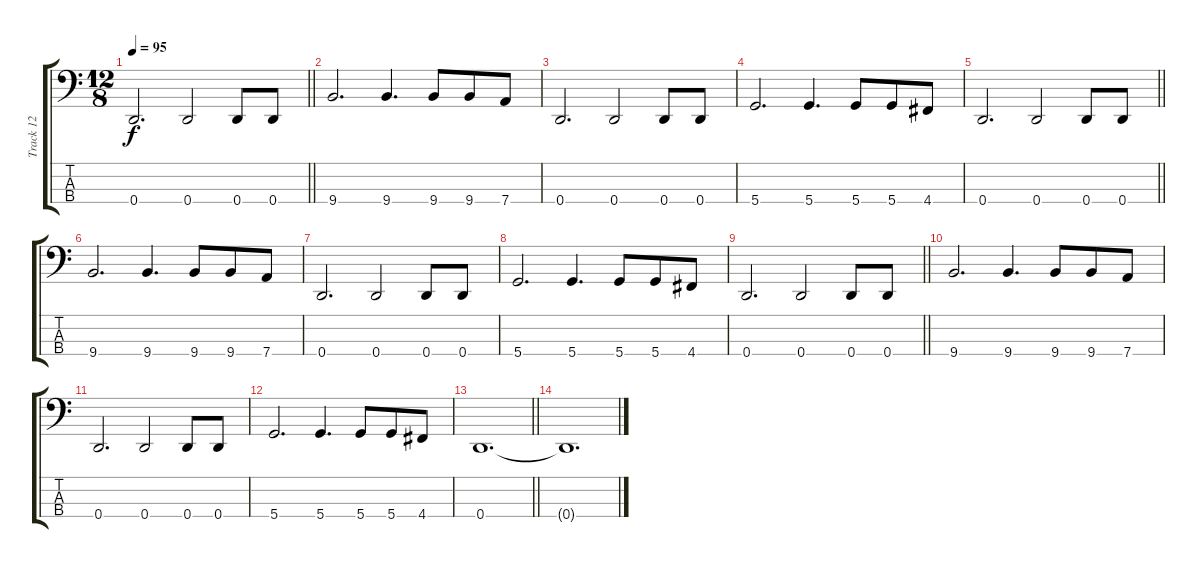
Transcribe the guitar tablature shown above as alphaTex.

\track ("Track 12" "Track 12") {instrument electricbassfinger}
\staff {score tabs}
\tuning (G2 D2 A1 D1) {hide}
\ts (12 8)
\tempo 95
\clef f4
\barLineRight lightlight
\ks c
0.4.2{d dy f} 0.4.2 0.4.8 0.4.8 |
9.4.2{d} 9.4.4{d} 9.4.8 9.4.8 7.4.8 |
0.4.2{d} 0.4.2 0.4.8 0.4.8 |
5.4.2{d} 5.4.4{d} 5.4.8 5.4.8 4.4.8 |
\barLineRight lightlight
0.4.2{d} 0.4.2 0.4.8 0.4.8 |
9.4.2{d} 9.4.4{d} 9.4.8 9.4.8 7.4.8 |
0.4.2{d} 0.4.2 0.4.8 0.4.8 |
5.4.2{d} 5.4.4{d} 5.4.8 5.4.8 4.4.8 |
\barLineRight lightlight
0.4.2{d} 0.4.2 0.4.8 0.4.8 |
9.4.2{d} 9.4.4{d} 9.4.8 9.4.8 7.4.8 |
0.4.2{d} 0.4.2 0.4.8 0.4.8 |
5.4.2{d} 5.4.4{d} 5.4.8 5.4.8 4.4.8 |
\barLineRight lightlight
0.4.1{d} |
0.4{t}.1{d}
